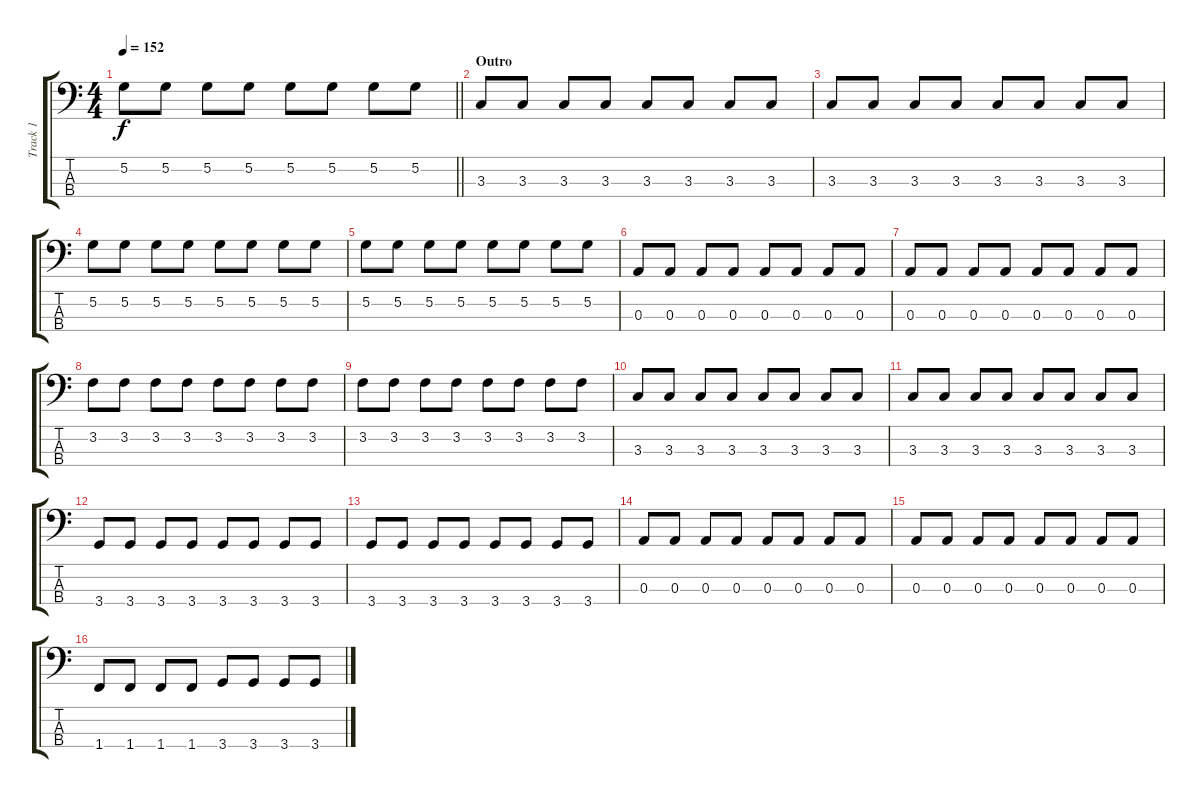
\track ("Track 1" "Track 1") {instrument electricbasspick}
\staff {score tabs}
\tuning (G2 D2 A1 E1) {hide}
\ts (4 4)
\tempo 152
\clef f4
\barLineRight lightlight
\ks c
5.2.8{dy f} 5.2.8 5.2.8 5.2.8 5.2.8 5.2.8 5.2.8 5.2.8 |
\section ("" "Outro")
3.3.8 3.3.8 3.3.8 3.3.8 3.3.8 3.3.8 3.3.8 3.3.8 |
3.3.8 3.3.8 3.3.8 3.3.8 3.3.8 3.3.8 3.3.8 3.3.8 |
5.2.8 5.2.8 5.2.8 5.2.8 5.2.8 5.2.8 5.2.8 5.2.8 |
5.2.8 5.2.8 5.2.8 5.2.8 5.2.8 5.2.8 5.2.8 5.2.8 |
0.3.8 0.3.8 0.3.8 0.3.8 0.3.8 0.3.8 0.3.8 0.3.8 |
0.3.8 0.3.8 0.3.8 0.3.8 0.3.8 0.3.8 0.3.8 0.3.8 |
3.2.8 3.2.8 3.2.8 3.2.8 3.2.8 3.2.8 3.2.8 3.2.8 |
3.2.8 3.2.8 3.2.8 3.2.8 3.2.8 3.2.8 3.2.8 3.2.8 |
3.3.8 3.3.8 3.3.8 3.3.8 3.3.8 3.3.8 3.3.8 3.3.8 |
3.3.8 3.3.8 3.3.8 3.3.8 3.3.8 3.3.8 3.3.8 3.3.8 |
3.4.8 3.4.8 3.4.8 3.4.8 3.4.8 3.4.8 3.4.8 3.4.8 |
3.4.8 3.4.8 3.4.8 3.4.8 3.4.8 3.4.8 3.4.8 3.4.8 |
0.3.8 0.3.8 0.3.8 0.3.8 0.3.8 0.3.8 0.3.8 0.3.8 |
0.3.8 0.3.8 0.3.8 0.3.8 0.3.8 0.3.8 0.3.8 0.3.8 |
1.4.8 1.4.8 1.4.8 1.4.8 3.4.8 3.4.8 3.4.8 3.4.8
